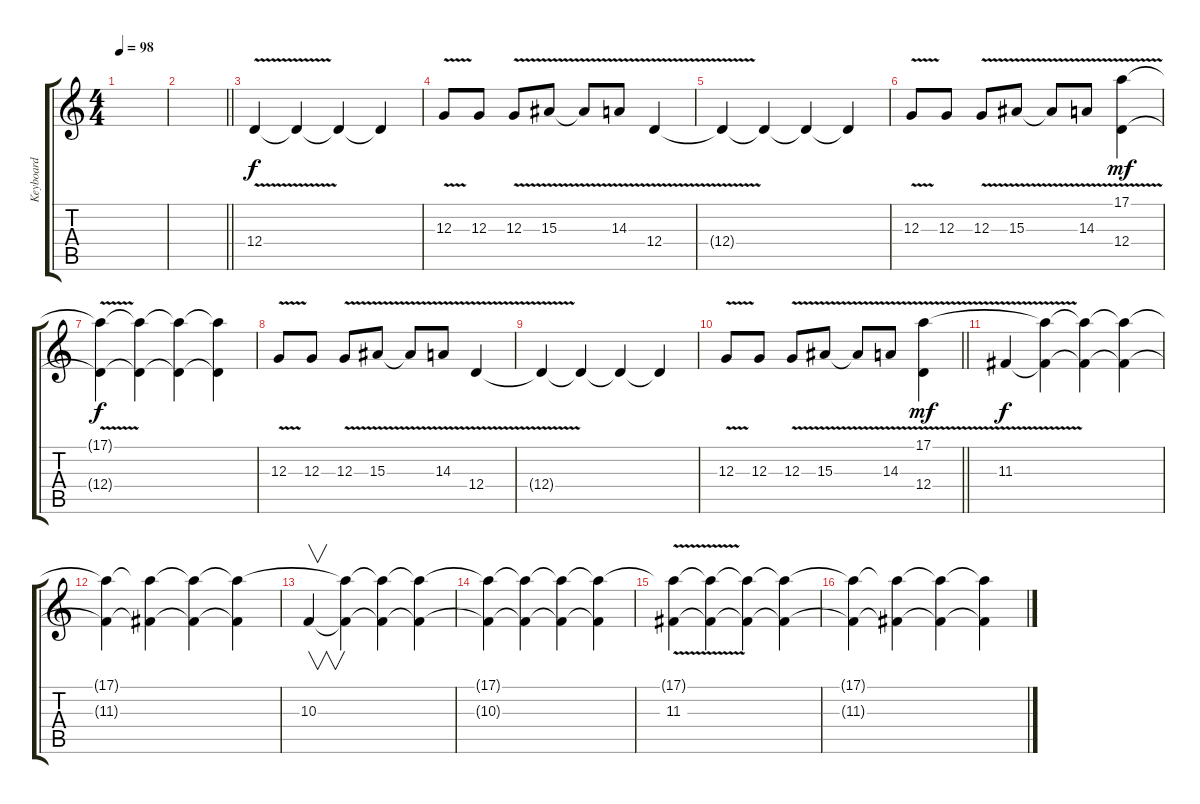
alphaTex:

\track ("Keyboard" "Keyboard") {instrument pad5bowed}
\staff {score tabs}
\tuning (E4 B3 G3 D3 A2 D2) {hide}
\ts (4 4)
\tempo 98
\clef g2
\ks c
|
\barLineRight lightlight
|
\section ("" "")
12.4{v}.4{dy f} 12.4{t}.4 12.4{t}.4 12.4{t}.4 |
12.3{v}.8 12.3.8 12.3{v}.8 15.3{v}.8 15.3{t}.8 14.3{v}.8 12.4{v}.4 |
12.4{t}.4 12.4{t}.4 12.4{t}.4 12.4{t}.4 |
12.3{v}.8 12.3.8 12.3{v}.8 15.3{v}.8 15.3{t}.8 14.3{v}.8 (17.1 12.4{v}).4{dy mf} |
(17.1{t} 12.4{t}).4{dy f} (17.1{t} 12.4{t}).4 (17.1{t} 12.4{t}).4 (17.1{t} 12.4{t}).4 |
12.3{v}.8 12.3.8 12.3{v}.8 15.3{v}.8 15.3{t}.8 14.3{v}.8 12.4{v}.4 |
12.4{t}.4 12.4{t}.4 12.4{t}.4 12.4{t}.4 |
\barLineRight lightlight
12.3{v}.8 12.3.8 12.3{v}.8 15.3{v}.8 15.3{t}.8 14.3{v}.8 (17.1 12.4{v}).4{dy mf} |
\section ("" "")
11.3{v}.4{dy f} (17.1{t} 11.3{t}).4 (17.1{t} 11.3{t}).4 (17.1{t} 11.3{t}).4 |
(17.1{t} 11.3{t}).4 (17.1{t} 11.3{t}).4 (17.1{t} 11.3{t}).4 (17.1{t} 11.3{t}).4 |
10.3.4{v} (17.1{t} 10.3{t}).4 (17.1{t} 10.3{t}).4 (17.1{t} 10.3{t}).4 |
(17.1{t} 10.3{t}).4 (17.1{t} 10.3{t}).4 (17.1{t} 10.3{t}).4 (17.1{t} 10.3{t}).4 |
(17.1{t} 11.3{v}).4 (17.1{t} 11.3{t}).4 (17.1{t} 11.3{t}).4 (17.1{t} 11.3{t}).4 |
(17.1{t} 11.3{t}).4 (17.1{t} 11.3{t}).4 (17.1{t} 11.3{t}).4 (17.1{t} 11.3{t}).4
